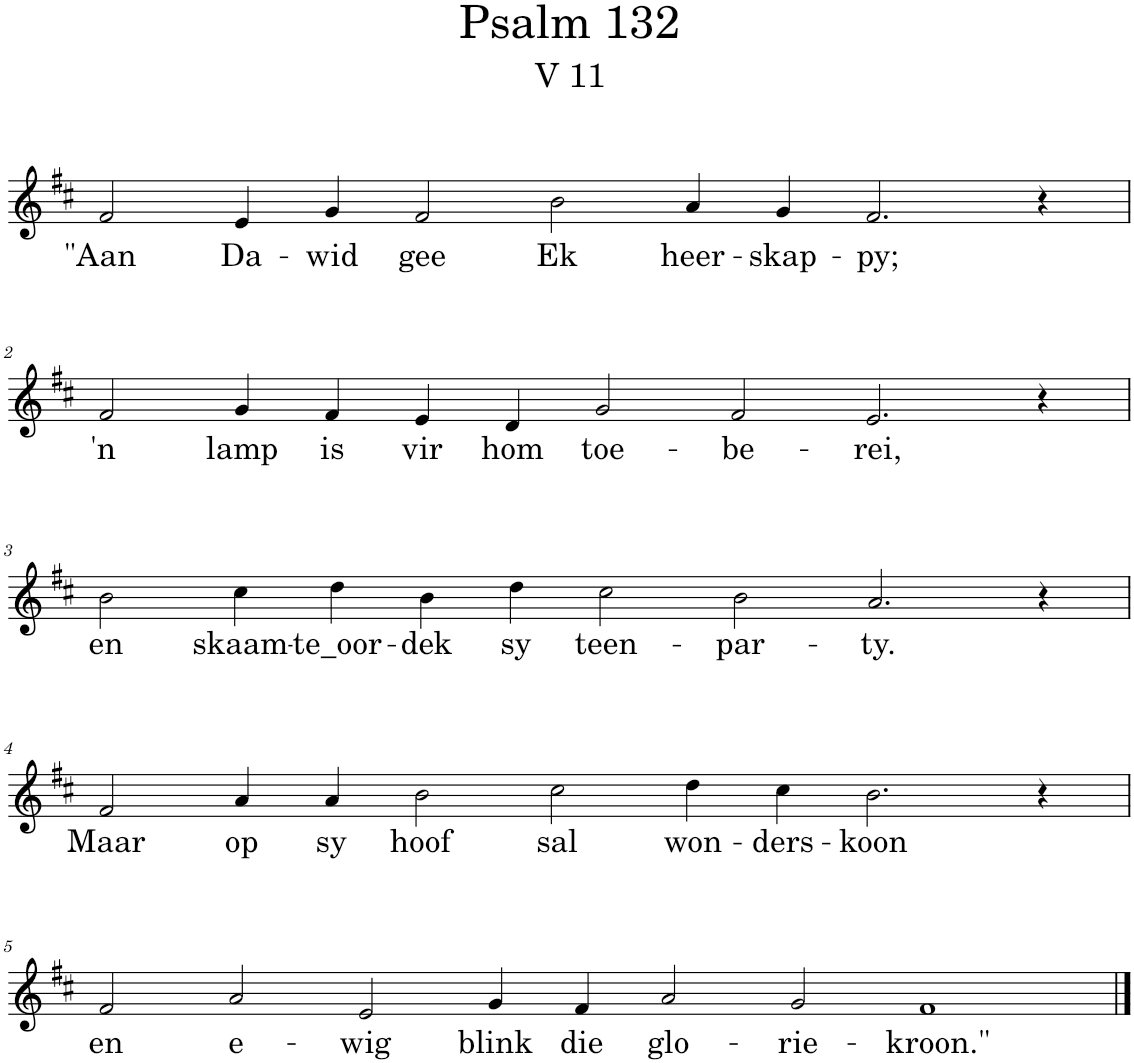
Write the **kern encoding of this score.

**kern	**text
*part1	*part1
*staff1	*staff1
*I"Pipe Organ	*
*I'Org.	*
*clefG2	*
*k[f#c#]	*
*M14/4	*
=1	=1
!	!LO:LY:b
2f#/	"Aan
!	!LO:LY:b
4e/	Da-
!	!LO:LY:b
4g/	-wid
!	!LO:LY:b
2f#/	gee
!	!LO:LY:b
2b\	Ek
!	!LO:LY:b
4a/	heer-
!	!LO:LY:b
4g/	-skap-
!	!LO:LY:b
2.f#/	-py;
4r	.
!!LO:LB:g=z
=2	=2
!	!LO:LY:b
2f#/	'n
!	!LO:LY:b
4g/	lamp
!	!LO:LY:b
4f#/	is
!	!LO:LY:b
4e/	vir
!	!LO:LY:b
4d/	hom
!	!LO:LY:b
2g/	toe-
!	!LO:LY:b
2f#/	-be-
!	!LO:LY:b
2.e/	-rei,
4r	.
!!LO:LB:g=z
=3	=3
!	!LO:LY:b
2b\	en
!	!LO:LY:b
4cc#\	skaam-
!	!LO:LY:b
4dd\	-te_oor-
!	!LO:LY:b
4b\	-dek
!	!LO:LY:b
4dd\	sy
!	!LO:LY:b
2cc#\	teen-
!	!LO:LY:b
2b\	-par-
!	!LO:LY:b
2.a/	-ty.
4r	.
!!LO:LB:g=z
=4	=4
!	!LO:LY:b
2f#/	Maar
!	!LO:LY:b
4a/	op
!	!LO:LY:b
4a/	sy
!	!LO:LY:b
2b\	hoof
!	!LO:LY:b
2cc#\	sal
!	!LO:LY:b
4dd\	won-
!	!LO:LY:b
4cc#\	-ders-
!	!LO:LY:b
2.b\	-koon
4r	.
!!LO:LB:g=z
=5	=5
*M16/4	*
!	!LO:LY:b
2f#/	en
!	!LO:LY:b
2a/	e-
!	!LO:LY:b
2e/	-wig
!	!LO:LY:b
4g/	blink
!	!LO:LY:b
4f#/	die
!	!LO:LY:b
2a/	glo-
!	!LO:LY:b
2g/	-rie-
!	!LO:LY:b
1f#	-kroon."
==	==
*-	*-
